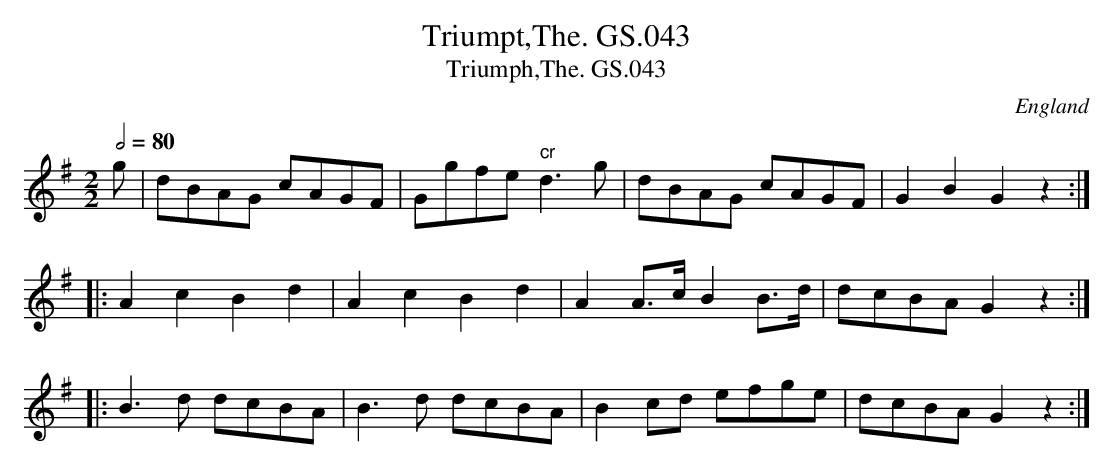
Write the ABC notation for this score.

X:1
T:Triumpt,The. GS.043
T:Triumph,The. GS.043
M:2/2
L:1/8
Q:1/2=80
O:England
K:G major
g | dBAG cAGF | Ggfe "cr"d3 g | dBAG cAGF | G2B2G2z2 :|!
|: A2c2B2d2 | A2c2 B2d2 | A2 A>c B2 B>d | dcBA G2 z2 :|!
|: B3 d dcBA | B3 d dcBA |  B2cd efge | dcBA G2z2 :|
